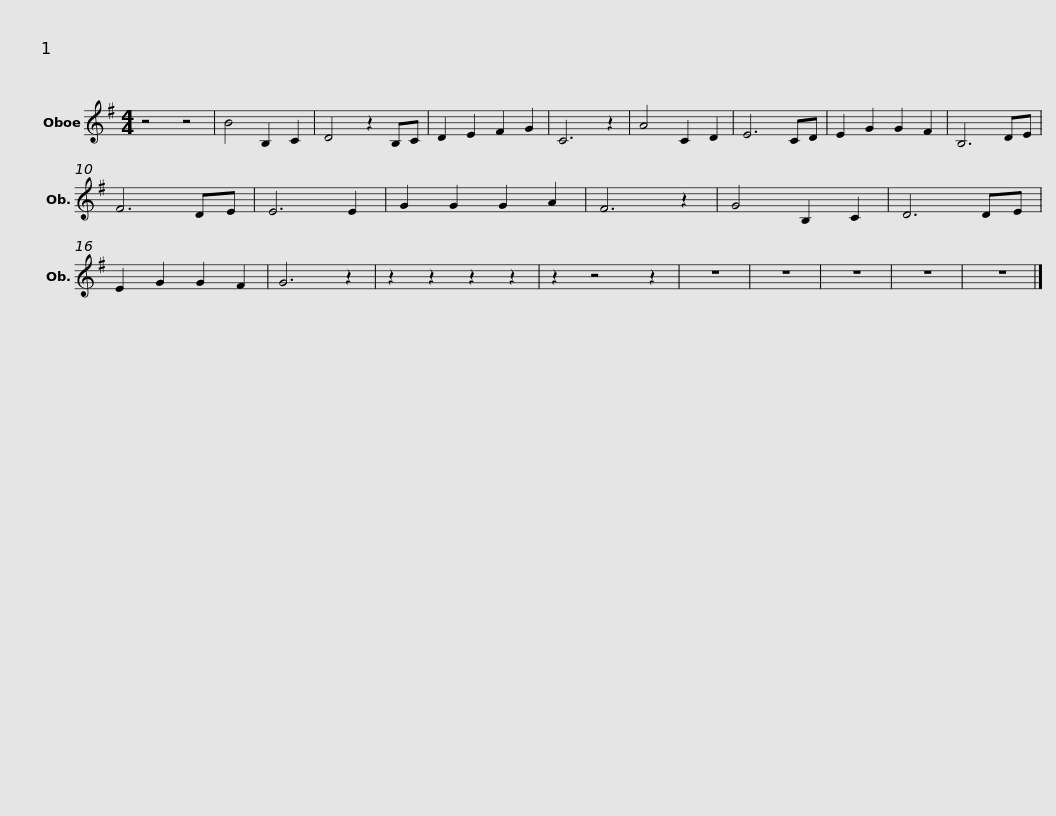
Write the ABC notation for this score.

X:1
L:1/8
M:4/4
I:linebreak $
K:G
V:1 treble
V:1
 z4 z4 | B4 B,2 C2 | D4 z2 B,C | D2 E2 F2 G2 | C6 z2 | %5
 A4 C2 D2 | E6 CD | E2 G2 G2 F2 | B,6 DE | F6 DE | %10
 E6 E2 |$ G2 G2 G2 A2 | F6 z2 | G4 B,2 C2 | D6 DE | %15
 E2 G2 G2 F2 | G6 z2 | z2 z2 z2 z2 | z2 z4 z2 | z8 | %20
 z8 | z8 | z8 | z8 |] %24
